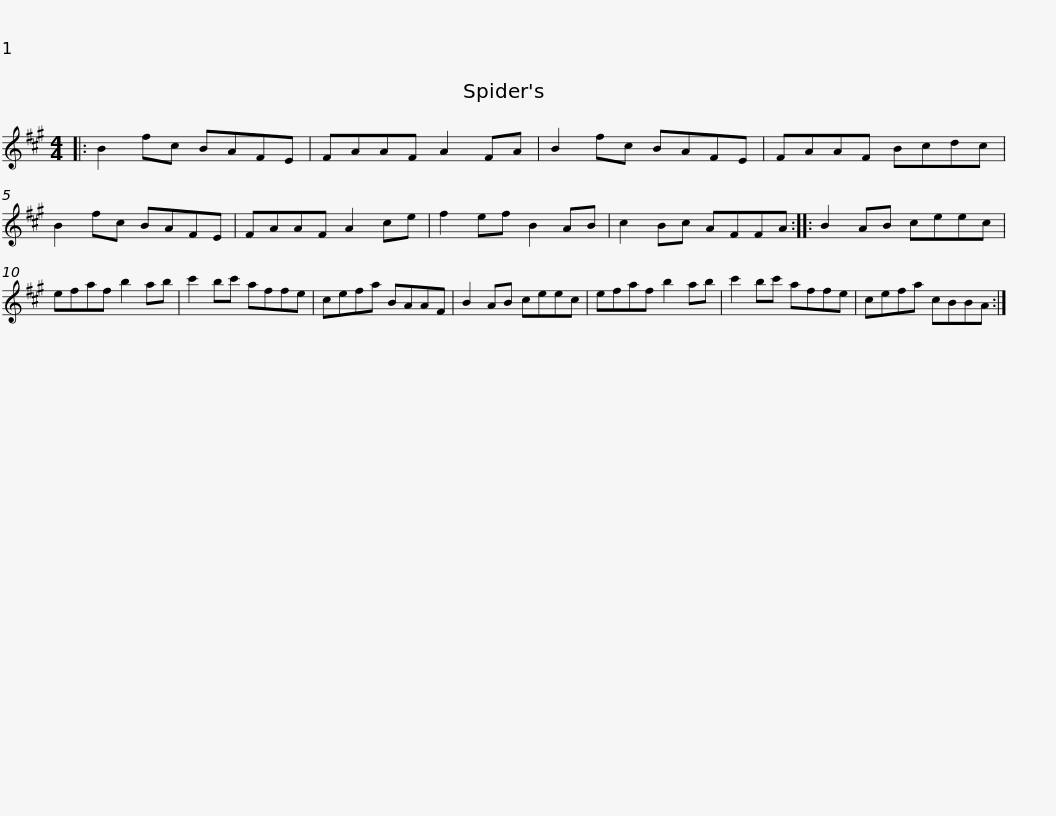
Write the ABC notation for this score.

X:1
L:1/8
M:4/4
I:linebreak $
K:A
V:1 treble
V:1
|: B2 fc BAFE | FAAF A2 FA | B2 fc BAFE | FAAF Bcdc | B2 fc BAFE | %5
 FAAF A2 ce |$ f2 ef B2 AB | c2 Bc AFFA :: B2 AB ceec | efaf b2 ab | %10
 c'2 bc' affe |$ cefa BAAF | B2 AB ceec | efaf b2 ab | c'2 bc' affe | %15
 cefa cBBA :| %16
